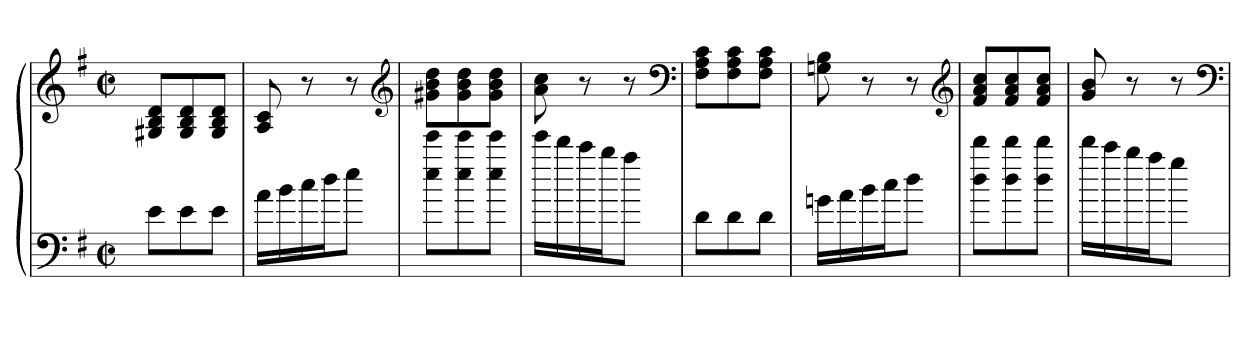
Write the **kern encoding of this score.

**kern	**kern
*part1	*part1
*staff2	*staff1
*clefF4	*clefG2
*k[f#]	*k[f#]
*G:	*G:
*M2/2	*M2/2
*met(c|)	*met(c|)
=	=
8eL	8G#X 8B 8dL
8e	8G# 8B 8d
8eJ	8G# 8B 8dJ
=217	=217
16aLL	8A 8c
16b	.
16cc	8r
16ddJ	.
8eeJ	8r
*	*clefG2
=218	=218
8ee 8eeeL	8g#X 8b 8ddL
8ee 8eee	8g# 8b 8dd
8ee 8eeeJ	8g# 8b 8ddJ
=219	=219
16eeeLL	8a 8cc
16ddd	.
16ccc	8r
16bbJ	.
8aaJ	8r
*	*clefF4
=220	=220
8dL	8F# 8A 8cL
8d	8F# 8A 8c
8dJ	8F# 8A 8cJ
=221	=221
16gnLL	8Gn 8B
16a	.
16b	8r
16ccJ	.
8ddJ	8r
*	*clefG2
=222	=222
8dd 8dddL	8f# 8a 8ccL
8dd 8ddd	8f# 8a 8cc
8dd 8dddJ	8f# 8a 8ccJ
=223	=223
16dddLL	8g 8b
16ccc	.
16bb	8r
16aaJ	.
8ggJ	8r
*	*clefF4
=	=
*-	*-
